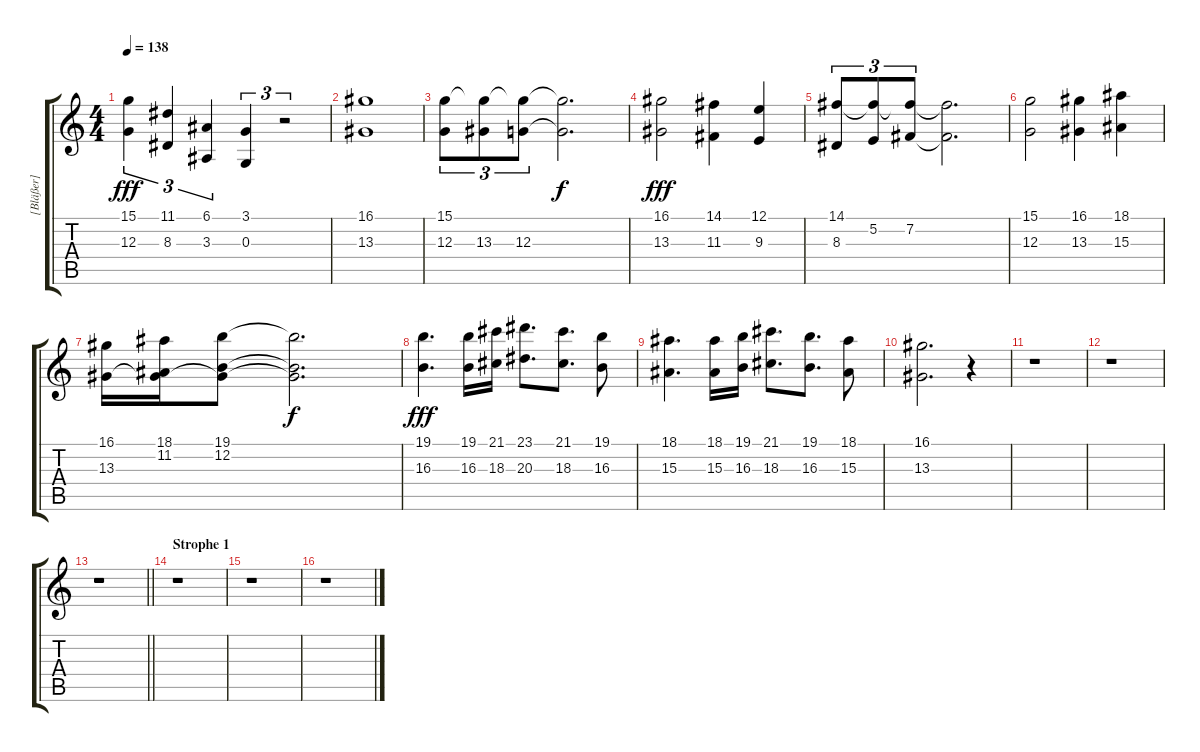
\track ("[Bläßer]" "[Bläßer]") {instrument trumpet}
\staff {score tabs}
\tuning (E4 B3 G3 D3 A2 E2) {hide}
\ts (4 4)
\tempo 138
\clef g2
\ks c
(15.1 12.3).4{tu (3 2) dy fff} (11.1 8.3).4{tu (3 2)} (6.1 3.3).4{tu (3 2)} (3.1 0.3).4{tu (3 2)} r.2{tu (3 2)} |
(16.1 13.3).1 |
(15.1 12.3).8{tu (3 2)} (15.1{t} 13.3).8{tu (3 2)} (15.1{t} 12.3).8{tu (3 2)} (15.1{t} 12.3{t}).2{d dy f} |
(16.1 13.3).2{dy fff} (14.1 11.3).4 (12.1 9.3).4 |
(14.1 8.3).8{tu (3 2)} (14.1{t} 5.2).8{tu (3 2)} (14.1{t} 7.2).8{tu (3 2)} (14.1{t} 7.2{t}).2{d} |
(15.1 12.3).2 (16.1 13.3).4 (18.1 15.3).4 |
(16.1 13.3).16 (18.1 11.2 13.3{t}).16 (19.1 12.2 13.3{t}).8 (19.1{t} 12.2{t} 13.3{t}).2{d dy f} |
(19.1 16.3).4{d dy fff} (19.1 16.3).16 (21.1 18.3).16 (23.1 20.3).8{d} (21.1 18.3).8{d} (19.1 16.3).8 |
(18.1 15.3).4{d} (18.1 15.3).16 (19.1 16.3).16 (21.1 18.3).8{d} (19.1 16.3).8{d} (18.1 15.3).8 |
(16.1 13.3).2{d} r.4 |
r.1 |
r.1 |
\barLineRight lightlight
r.1 |
\section ("" "Strophe 1")
r.1 |
r.1 |
r.1
